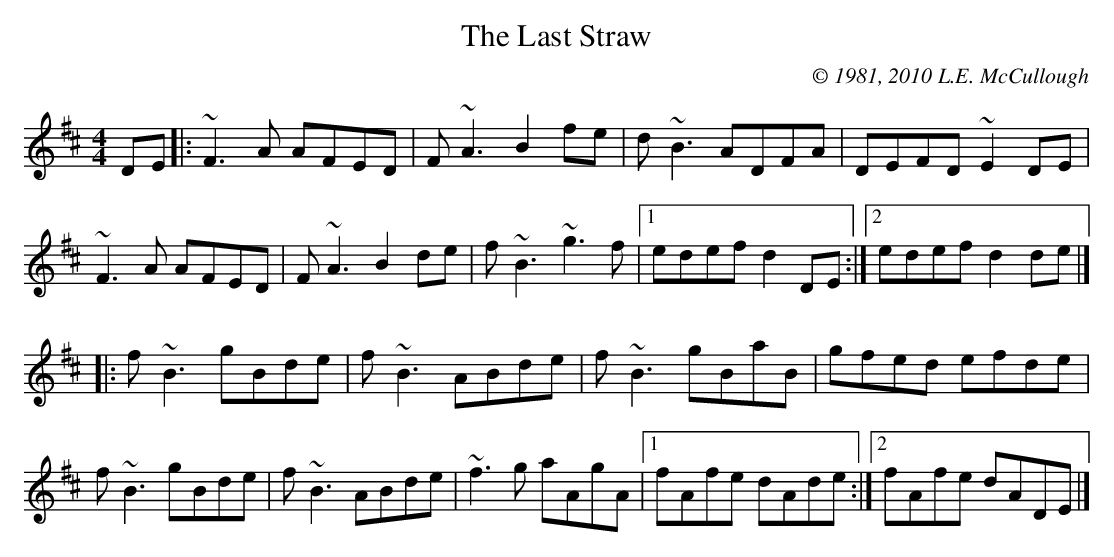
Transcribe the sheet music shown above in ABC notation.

X:1
T:The Last Straw
C:© 1981, 2010 L.E. McCullough
M:4/4
L:1/8
K:D
DE|:~F3A AFED|F~A3 B2fe|d~B3 ADFA|DEFD ~E2DE|
~F3A AFED|F~A3 B2de|f~B3 ~g3f|1edef d2DE:|2 edef d2 de|]
|:f~B3 gBde|f~B3 ABde|f~B3 gBaB|gfed efde|
f~B3 gBde|f~B3 ABde|~f3g aAgA|1 fAfe dAde:|2 fAfe dADE|]
